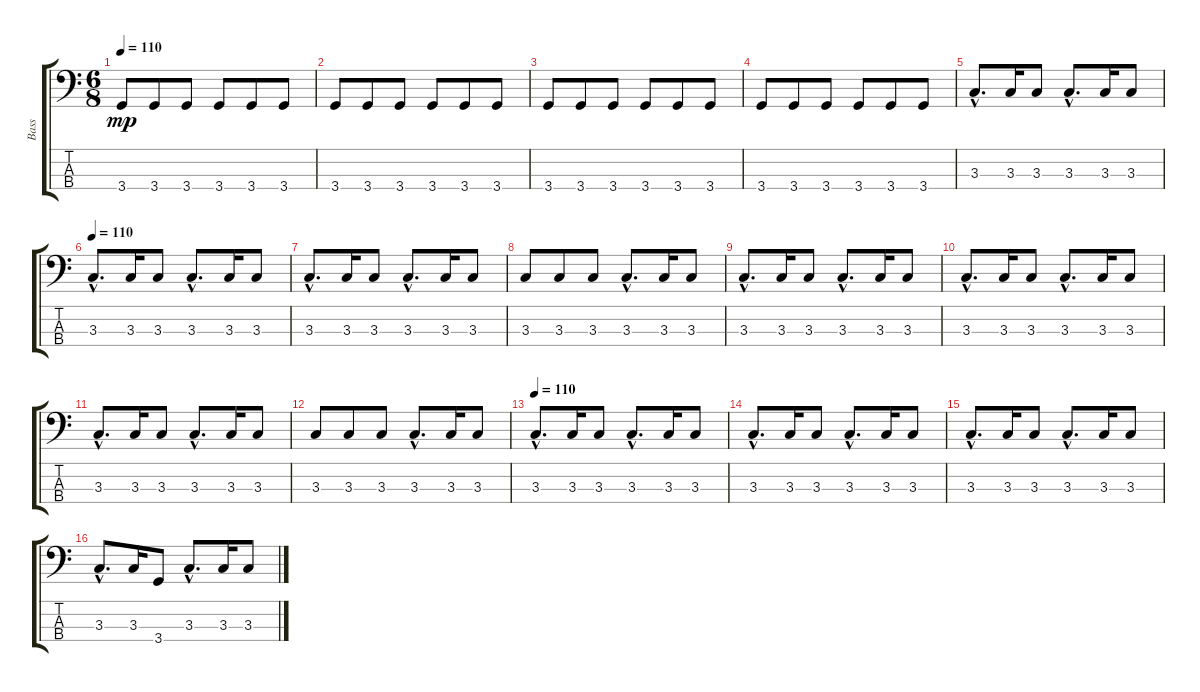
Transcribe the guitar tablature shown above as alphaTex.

\track ("Bass" "Bass") {instrument fretlessbass}
\staff {score tabs}
\tuning (G2 D2 A1 E1) {hide}
\ts (6 8)
\tempo 110
\clef f4
\ks c
3.4.8{dy mp} 3.4.8 3.4.8 3.4.8 3.4.8 3.4.8 |
3.4.8 3.4.8 3.4.8 3.4.8 3.4.8 3.4.8 |
3.4.8 3.4.8 3.4.8 3.4.8 3.4.8 3.4.8 |
3.4.8 3.4.8 3.4.8 3.4.8 3.4.8 3.4.8 |
3.3{hac}.8{d} 3.3.16 3.3.8 3.3{hac}.8{d} 3.3.16 3.3.8 |
\tempo 110
3.3{hac}.8{d} 3.3.16 3.3.8 3.3{hac}.8{d} 3.3.16 3.3.8 |
3.3{hac}.8{d} 3.3.16 3.3.8 3.3{hac}.8{d} 3.3.16 3.3.8 |
3.3.8 3.3.8 3.3.8 3.3{hac}.8{d} 3.3.16 3.3.8 |
3.3{hac}.8{d} 3.3.16 3.3.8 3.3{hac}.8{d} 3.3.16 3.3.8 |
3.3{hac}.8{d} 3.3.16 3.3.8 3.3{hac}.8{d} 3.3.16 3.3.8 |
3.3{hac}.8{d} 3.3.16 3.3.8 3.3{hac}.8{d} 3.3.16 3.3.8 |
3.3.8 3.3.8 3.3.8 3.3{hac}.8{d} 3.3.16 3.3.8 |
\tempo 110
3.3{hac}.8{d} 3.3.16 3.3.8 3.3{hac}.8{d} 3.3.16 3.3.8 |
3.3{hac}.8{d} 3.3.16 3.3.8 3.3{hac}.8{d} 3.3.16 3.3.8 |
3.3{hac}.8{d} 3.3.16 3.3.8 3.3{hac}.8{d} 3.3.16 3.3.8 |
3.3{hac}.8{d} 3.3.16 3.4.8 3.3{hac}.8{d} 3.3.16 3.3.8
